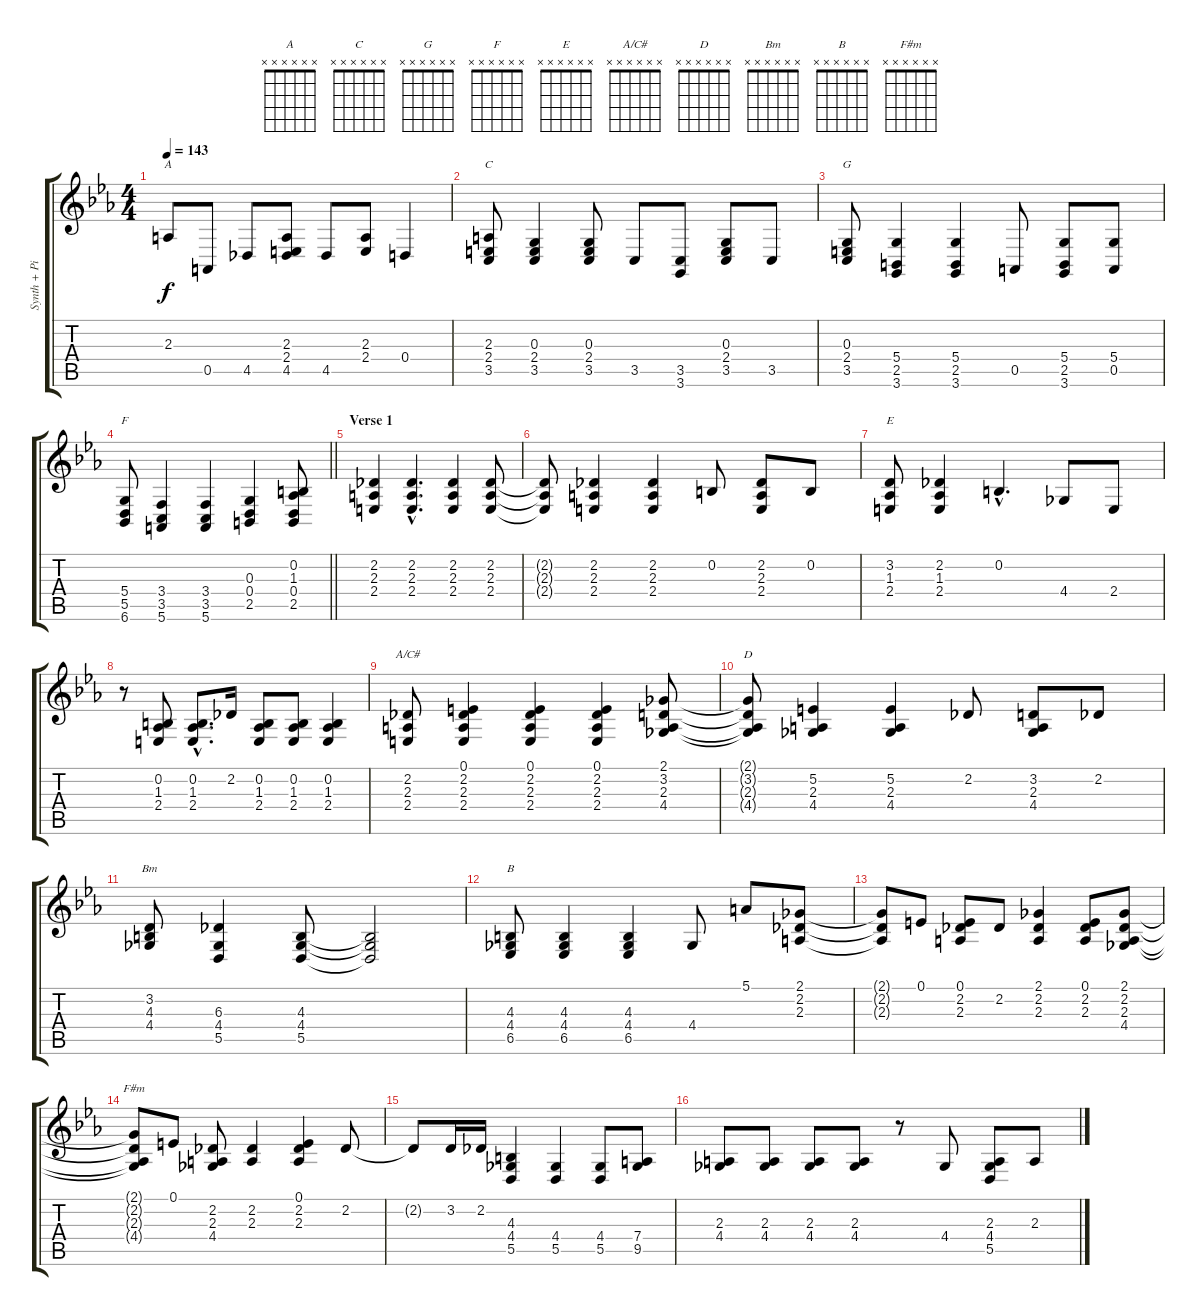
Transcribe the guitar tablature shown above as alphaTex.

\track ("Synth + Piano RH - Elton John" "Synth + Pi") {instrument acousticgrandpiano}
\staff {score tabs}
\tuning (E4 B3 G3 D3 A2 E2) {hide}
\chord ("A" x x x x x x)
\chord ("C" x x x x x x)
\chord ("G" x x x x x x)
\chord ("F" x x x x x x)
\chord ("E" x x x x x x)
\chord ("A/C#" x x x x x x)
\chord ("D" x x x x x x)
\chord ("Bm" x x x x x x)
\chord ("B" x x x x x x)
\chord ("F#m" x x x x x x)
\ts (4 4)
\tempo 143
\clef g2
\ks cminor
2.3.8{ch "A" dy f} 0.5.8 4.5.8 (2.3 2.4 4.5).8 4.5.8 (2.3 2.4).8 0.4.4 |
(2.3 2.4 3.5).8{ch "C"} (0.3 2.4 3.5).4 (0.3 2.4 3.5).8 3.5.8 (3.5 3.6).8 (0.3 2.4 3.5).8 3.5.8 |
(0.3 2.4 3.5).8{ch "G"} (5.4 2.5 3.6).4 (5.4 2.5 3.6).4 0.5.8 (5.4 2.5 3.6).8 (5.4 0.5).8 |
\barLineRight lightlight
(5.4 5.5 6.6).8{ch "F"} (3.4 3.5 5.6).4 (3.4 3.5 5.6).4 (0.3 0.4 2.5).4 (0.2 1.3 0.4 2.5).8 |
\section ("" "Verse 1")
(2.2 2.3 2.4).4 (2.2{hac} 2.3{hac} 2.4{hac}).4{d} (2.2 2.3 2.4).4 (2.2 2.3 2.4).8 |
(2.2{t} 2.3{t} 2.4{t}).8 (2.2 2.3 2.4).4 (2.2 2.3 2.4).4 0.2.8 (2.2 2.3 2.4).8 0.2.8 |
(3.2 1.3 2.4).8{ch "E"} (2.2 1.3 2.4).4 0.2{hac}.4{d} 4.4.8 2.4.8 |
r.8 (0.2 1.3 2.4).8 (0.2{hac} 1.3{hac} 2.4{hac}).8{d} 2.2.16 (0.2 1.3 2.4).8 (0.2 1.3 2.4).8 (0.2 1.3 2.4).4 |
(2.2 2.3 2.4).8{ch "A/C#"} (0.1 2.2 2.3 2.4).4 (0.1 2.2 2.3 2.4).4 (0.1 2.2 2.3 2.4).4 (2.1 3.2 2.3 4.4).8 |
(2.1{t} 3.2{t} 2.3{t} 4.4{t}).8{ch "D"} (5.2 2.3 4.4).4 (5.2 2.3 4.4).4 2.2.8 (3.2 2.3 4.4).8 2.2.8 |
(3.2 4.3 4.4).8{ch "Bm"} (6.3 4.4 5.5).4 (4.3 4.4 5.5).8 (4.3{t} 4.4{t} 5.5{t}).2 |
(4.3 4.4 6.5).8{ch "B"} (4.3 4.4 6.5).4 (4.3 4.4 6.5).4 4.4.8 5.1.8 (2.1 2.2 2.3).8 |
(2.1{t} 2.2{t} 2.3{t}).8 0.1.8 (0.1 2.2 2.3).8 2.2.8 (2.1 2.2 2.3).4 (0.1 2.2 2.3).8 (2.1 2.2 2.3 4.4).8 |
(2.1{t} 2.2{t} 2.3{t} 4.4{t}).8{ch "F#m"} 0.1.8 (2.2 2.3 4.4).8 (2.2 2.3).4 (0.1 2.2 2.3).4 2.2.8 |
2.2{t}.8 3.2.16 2.2.16 (4.3 4.4 5.5).4 (4.4 5.5).4 (4.4 5.5).8 (7.4 9.5).8 |
(2.3 4.4).8 (2.3 4.4).8 (2.3 4.4).8 (2.3 4.4).8 r.8 4.4.8 (2.3 4.4 5.5).8 2.3.8
